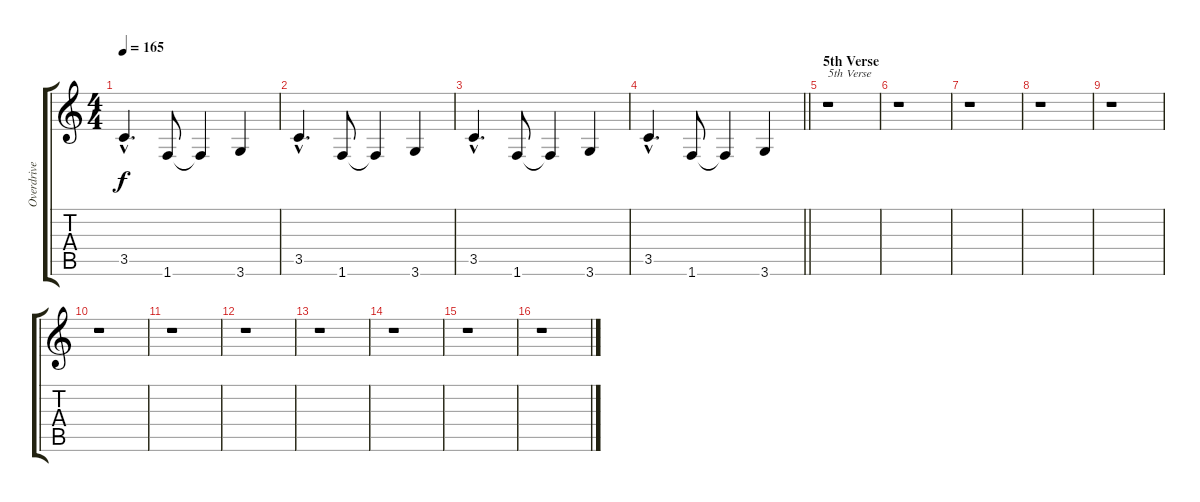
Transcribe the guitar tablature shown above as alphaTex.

\track ("Overdrive Gtr." "Overdrive ") {instrument overdrivenguitar}
\staff {score tabs}
\tuning (E4 B3 G3 D3 A2 E2) {hide}
\ts (4 4)
\tempo 165
\clef g2
\ks c
3.5{hac}.4{d dy f} 1.6.8 1.6{t}.4 3.6.4 |
3.5{hac}.4{d} 1.6.8 1.6{t}.4 3.6.4 |
3.5{hac}.4{d} 1.6.8 1.6{t}.4 3.6.4 |
\barLineRight lightlight
3.5{hac}.4{d} 1.6.8 1.6{t}.4 3.6.4 |
\section ("" "5th Verse")
r.1{txt "5th Verse"} |
r.1 |
r.1 |
r.1 |
r.1 |
r.1 |
r.1 |
r.1 |
r.1 |
r.1 |
r.1 |
r.1
